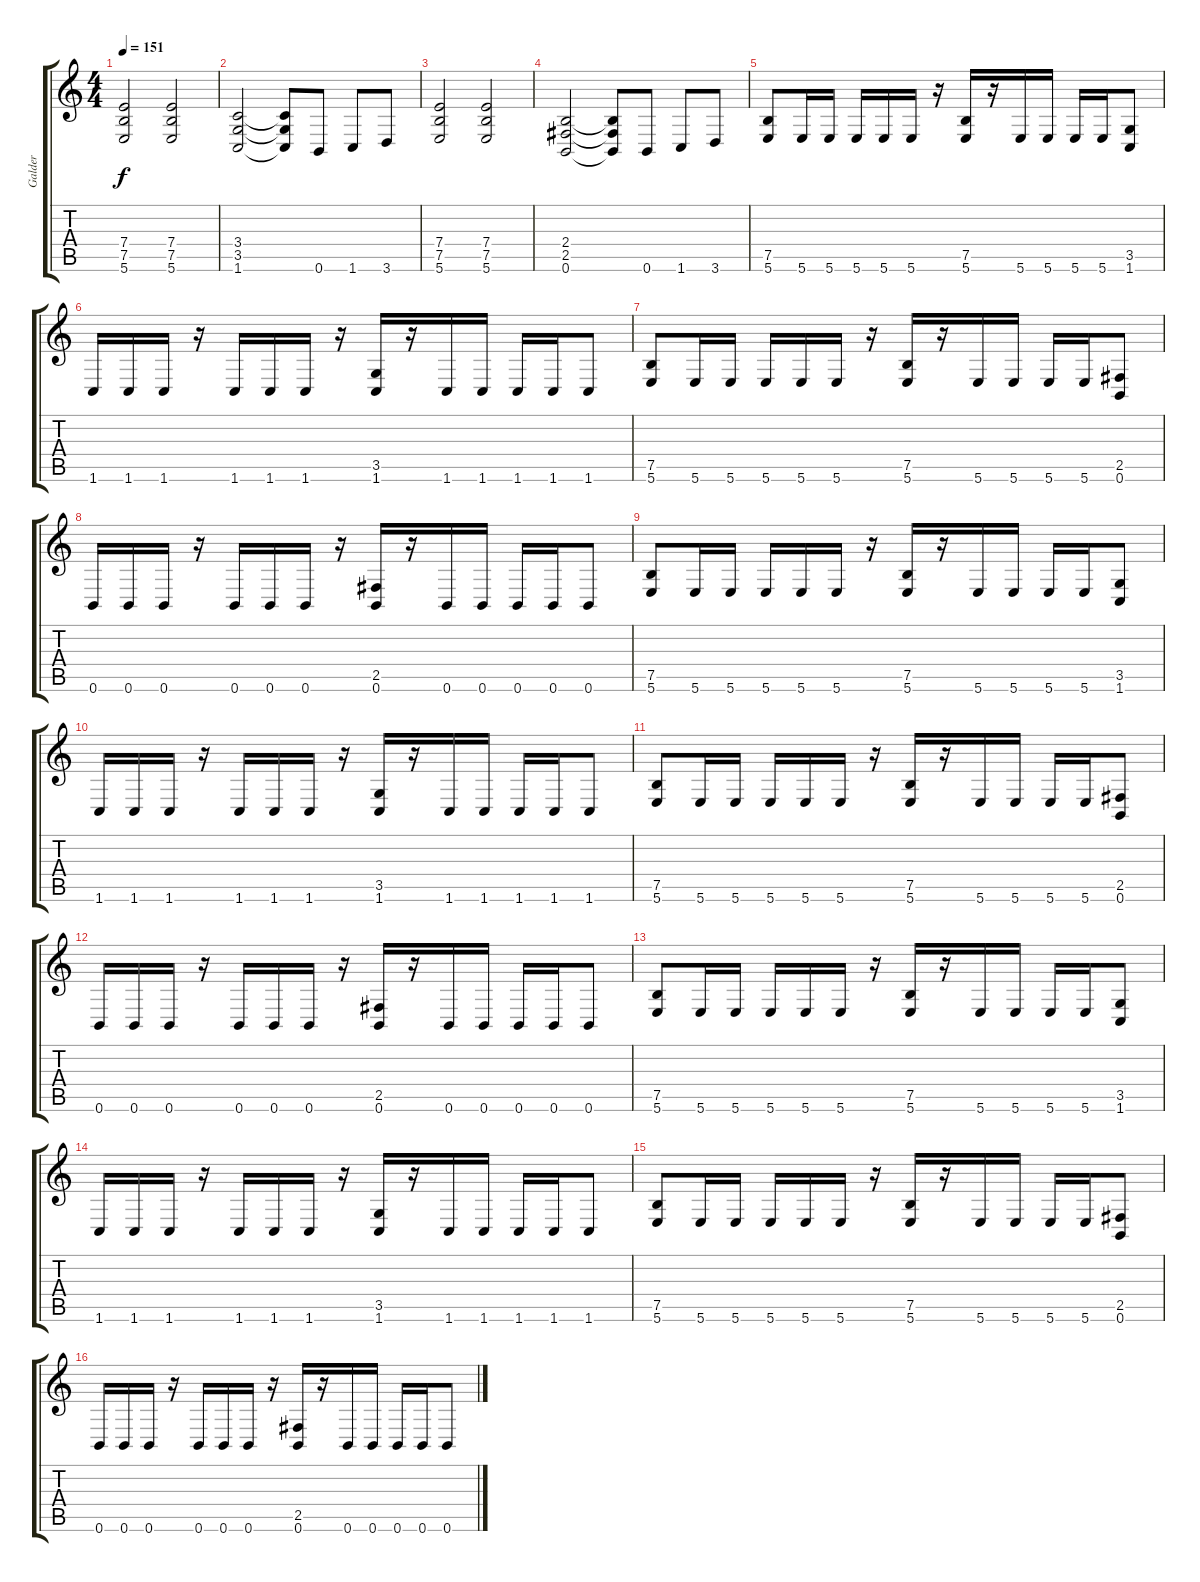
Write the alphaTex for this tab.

\track ("Galder" "Galder") {instrument overdrivenguitar}
\staff {score tabs}
\tuning (B3 Gb3 D3 A2 E2 B1) {hide}
\ts (4 4)
\tempo 151
\clef g2
\ks c
(7.4 7.5 5.6).2{dy f} (7.4 7.5 5.6).2 |
(3.4 3.5 1.6).2 (3.4{t} 3.5{t} 1.6{t}).8 0.6.8 1.6.8 3.6.8 |
(7.4 7.5 5.6).2 (7.4 7.5 5.6).2 |
(2.4 2.5 0.6).2 (2.4{t} 2.5{t} 0.6{t}).8 0.6.8 1.6.8 3.6.8 |
(7.5 5.6).8 5.6.16 5.6.16 5.6.16 5.6.16 5.6.16 r.16 (7.5 5.6).16 r.16 5.6.16 5.6.16 5.6.16 5.6.16 (3.5 1.6).8 |
1.6.16 1.6.16 1.6.16 r.16 1.6.16 1.6.16 1.6.16 r.16 (3.5 1.6).16 r.16 1.6.16 1.6.16 1.6.16 1.6.16 1.6.8 |
(7.5 5.6).8 5.6.16 5.6.16 5.6.16 5.6.16 5.6.16 r.16 (7.5 5.6).16 r.16 5.6.16 5.6.16 5.6.16 5.6.16 (2.5 0.6).8 |
0.6.16 0.6.16 0.6.16 r.16 0.6.16 0.6.16 0.6.16 r.16 (2.5 0.6).16 r.16 0.6.16 0.6.16 0.6.16 0.6.16 0.6.8 |
(7.5 5.6).8 5.6.16 5.6.16 5.6.16 5.6.16 5.6.16 r.16 (7.5 5.6).16 r.16 5.6.16 5.6.16 5.6.16 5.6.16 (3.5 1.6).8 |
1.6.16 1.6.16 1.6.16 r.16 1.6.16 1.6.16 1.6.16 r.16 (3.5 1.6).16 r.16 1.6.16 1.6.16 1.6.16 1.6.16 1.6.8 |
(7.5 5.6).8 5.6.16 5.6.16 5.6.16 5.6.16 5.6.16 r.16 (7.5 5.6).16 r.16 5.6.16 5.6.16 5.6.16 5.6.16 (2.5 0.6).8 |
0.6.16 0.6.16 0.6.16 r.16 0.6.16 0.6.16 0.6.16 r.16 (2.5 0.6).16 r.16 0.6.16 0.6.16 0.6.16 0.6.16 0.6.8 |
(7.5 5.6).8 5.6.16 5.6.16 5.6.16 5.6.16 5.6.16 r.16 (7.5 5.6).16 r.16 5.6.16 5.6.16 5.6.16 5.6.16 (3.5 1.6).8 |
1.6.16 1.6.16 1.6.16 r.16 1.6.16 1.6.16 1.6.16 r.16 (3.5 1.6).16 r.16 1.6.16 1.6.16 1.6.16 1.6.16 1.6.8 |
(7.5 5.6).8 5.6.16 5.6.16 5.6.16 5.6.16 5.6.16 r.16 (7.5 5.6).16 r.16 5.6.16 5.6.16 5.6.16 5.6.16 (2.5 0.6).8 |
0.6.16 0.6.16 0.6.16 r.16 0.6.16 0.6.16 0.6.16 r.16 (2.5 0.6).16 r.16 0.6.16 0.6.16 0.6.16 0.6.16 0.6.8
